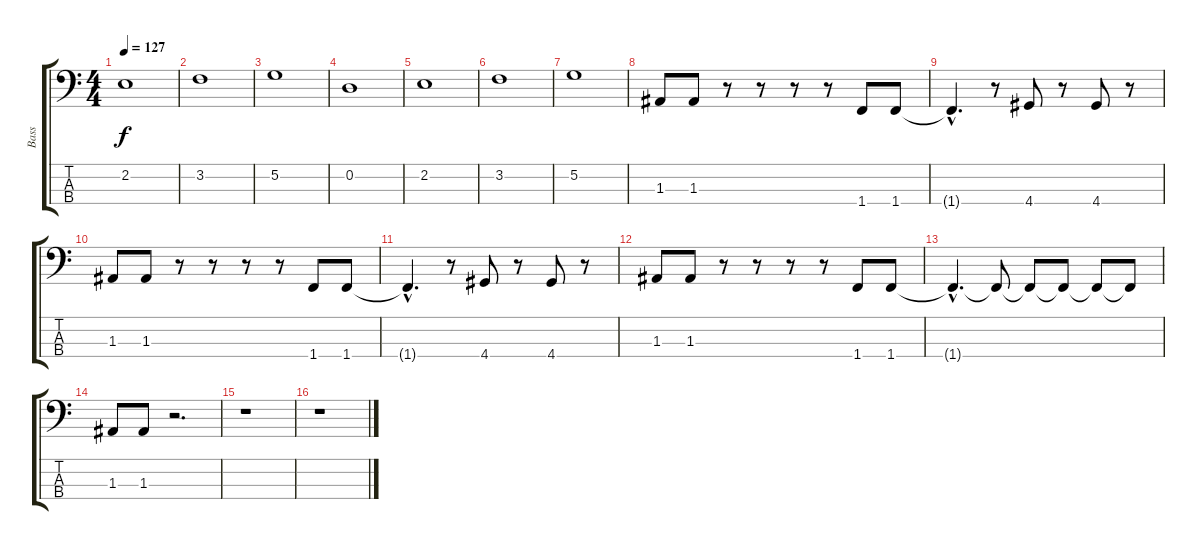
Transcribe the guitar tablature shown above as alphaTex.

\track ("Bass" "Bass") {instrument electricbassfinger}
\staff {score tabs}
\tuning (G2 D2 A1 E1) {hide}
\ts (4 4)
\tempo 127
\clef f4
\ks c
2.2.1{dy f} |
3.2.1 |
5.2.1 |
0.2.1 |
2.2.1 |
3.2.1 |
5.2.1 |
1.3.8 1.3.8 r.8 r.8 r.8 r.8 1.4.8 1.4.8 |
1.4{hac t}.4{d} r.8 4.4.8 r.8 4.4.8 r.8 |
1.3.8 1.3.8 r.8 r.8 r.8 r.8 1.4.8 1.4.8 |
1.4{hac t}.4{d} r.8 4.4.8 r.8 4.4.8 r.8 |
1.3.8 1.3.8 r.8 r.8 r.8 r.8 1.4.8 1.4.8 |
1.4{hac t}.4{d} 1.4{t}.8 1.4{t}.8 1.4{t}.8 1.4{t}.8 1.4{t}.8 |
1.3.8 1.3.8 r.2{d} |
r.1 |
r.1
